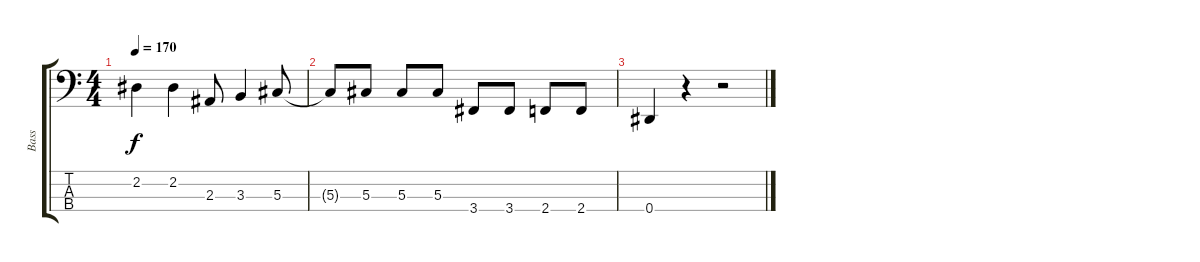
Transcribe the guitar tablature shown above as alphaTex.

\track ("Bass" "Bass") {instrument electricbassfinger}
\staff {score tabs}
\tuning (Gb2 Db2 Ab1 Eb1) {hide}
\ts (4 4)
\tempo 170
\clef f4
\ks c
2.2.4{dy f} 2.2.4 2.3.8 3.3.4 5.3.8 |
5.3{t}.8 5.3.8 5.3.8 5.3.8 3.4.8 3.4.8 2.4.8 2.4.8 |
0.4.4 r.4 r.2
